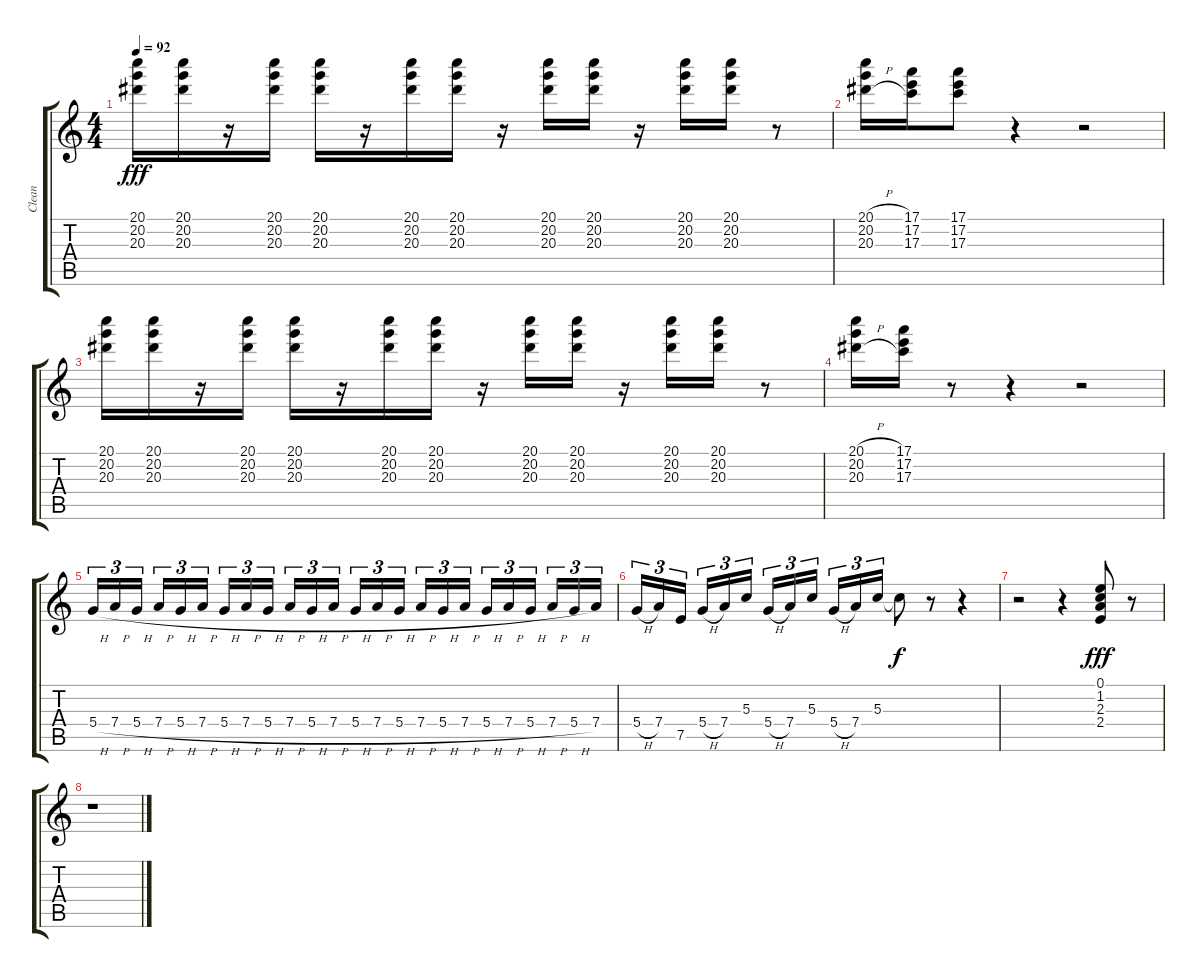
\track ("Clean" "Clean") {instrument electricguitarclean}
\staff {score tabs}
\tuning (E4 B3 G3 D3 A2 E2) {hide}
\ts (4 4)
\tempo 92
\clef g2
\ks c
(20.1 20.2 20.3).16{dy fff} (20.1 20.2 20.3).16 r.16 (20.1 20.2 20.3).16 (20.1 20.2 20.3).16 r.16 (20.1 20.2 20.3).16 (20.1 20.2 20.3).16 r.16 (20.1 20.2 20.3).16 (20.1 20.2 20.3).16 r.16 (20.1 20.2 20.3).16 (20.1 20.2 20.3).16 r.8 |
(20.1{h} 20.2{h} 20.3{h}).16 (17.1 17.2 17.3).16 (17.1 17.2 17.3).8 r.4 r.2 |
(20.1 20.2 20.3).16 (20.1 20.2 20.3).16 r.16 (20.1 20.2 20.3).16 (20.1 20.2 20.3).16 r.16 (20.1 20.2 20.3).16 (20.1 20.2 20.3).16 r.16 (20.1 20.2 20.3).16 (20.1 20.2 20.3).16 r.16 (20.1 20.2 20.3).16 (20.1 20.2 20.3).16 r.8 |
(20.1{h} 20.2{h} 20.3{h}).16 (17.1 17.2 17.3).16 r.8 r.4 r.2 |
5.4{h}.16{tu (3 2)} 7.4{h}.16{tu (3 2)} 5.4{h}.16{tu (3 2)} 7.4{h}.16{tu (3 2)} 5.4{h}.16{tu (3 2)} 7.4{h}.16{tu (3 2)} 5.4{h}.16{tu (3 2)} 7.4{h}.16{tu (3 2)} 5.4{h}.16{tu (3 2)} 7.4{h}.16{tu (3 2)} 5.4{h}.16{tu (3 2)} 7.4{h}.16{tu (3 2)} 5.4{h}.16{tu (3 2)} 7.4{h}.16{tu (3 2)} 5.4{h}.16{tu (3 2)} 7.4{h}.16{tu (3 2)} 5.4{h}.16{tu (3 2)} 7.4{h}.16{tu (3 2)} 5.4{h}.16{tu (3 2)} 7.4{h}.16{tu (3 2)} 5.4{h}.16{tu (3 2)} 7.4{h}.16{tu (3 2)} 5.4{h}.16{tu (3 2)} 7.4.16{tu (3 2)} |
5.4{h}.16{tu (3 2)} 7.4.16{tu (3 2)} 7.5.16{tu (3 2)} 5.4{h}.16{tu (3 2)} 7.4.16{tu (3 2)} 5.3.16{tu (3 2)} 5.4{h}.16{tu (3 2)} 7.4.16{tu (3 2)} 5.3.16{tu (3 2)} 5.4{h}.16{tu (3 2)} 7.4.16{tu (3 2)} 5.3.16{tu (3 2)} 5.3{t}.8{dy f} r.8 r.4 |
r.2 r.4 (0.1 1.2 2.3 2.4).8{dy fff} r.8 |
r.1
